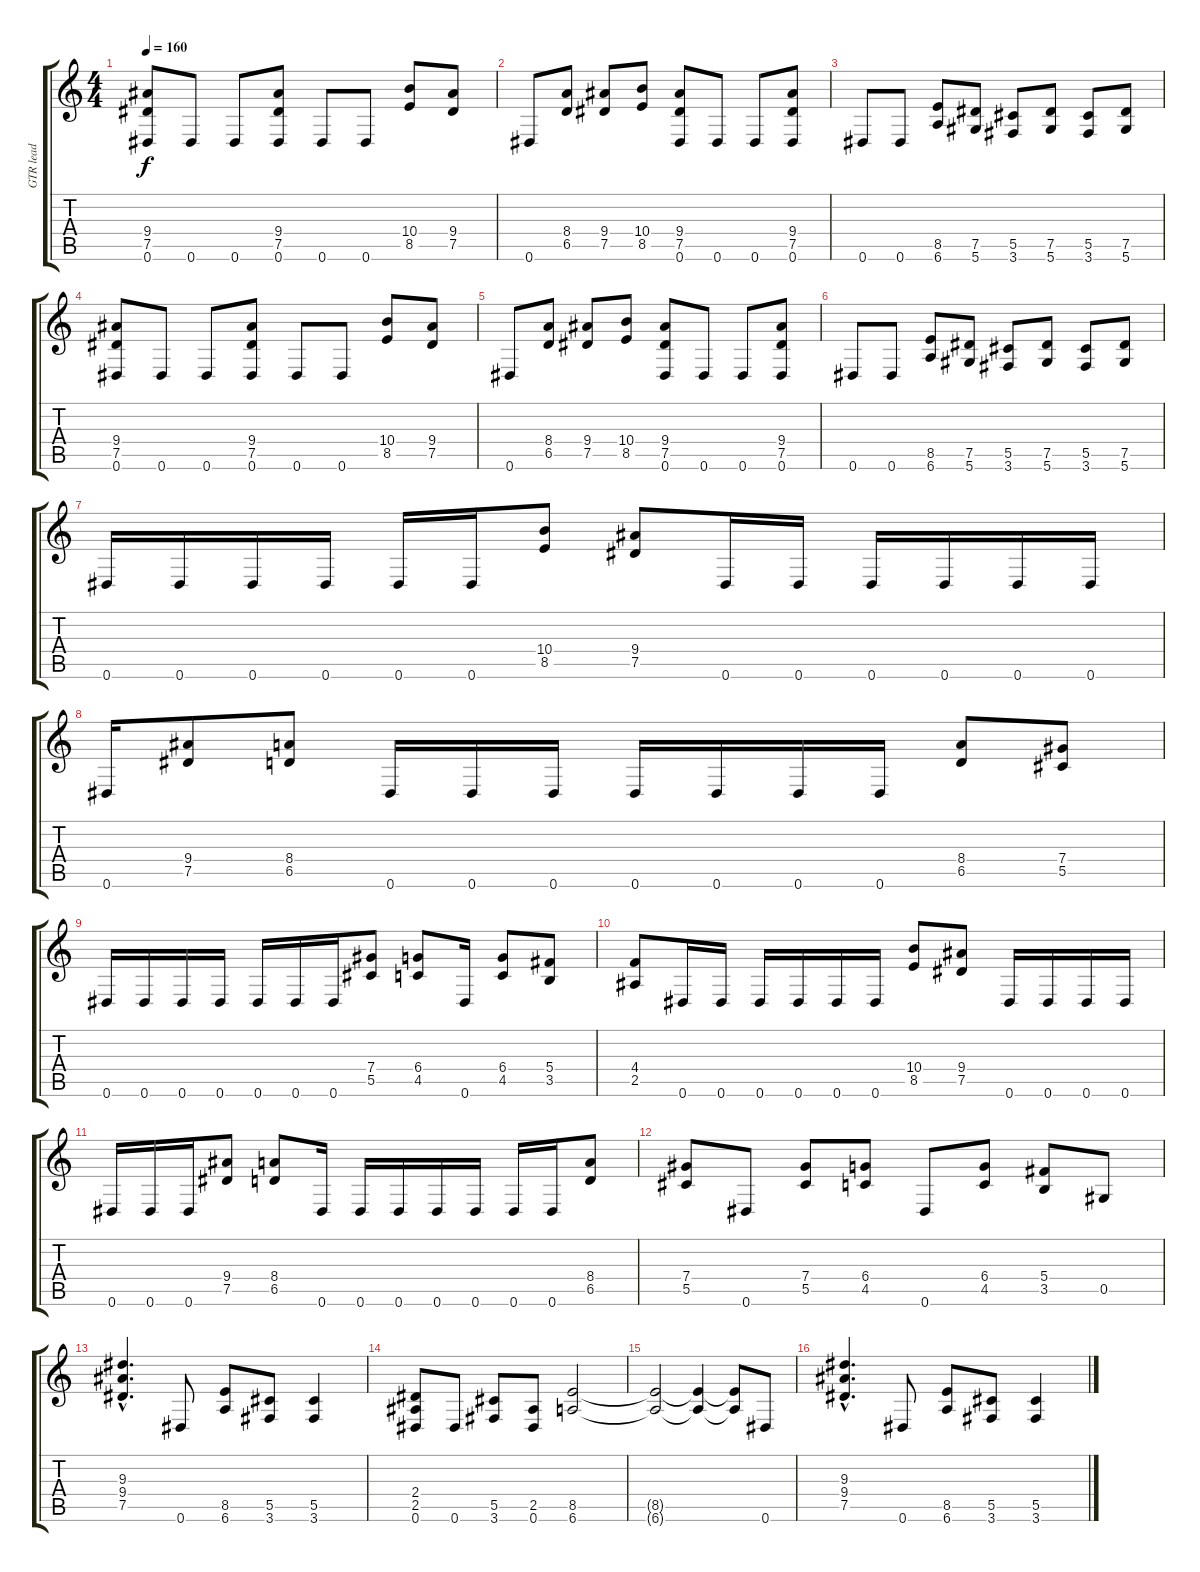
\track ("GTR lead" "GTR lead") {instrument distortionguitar}
\staff {score tabs}
\tuning (Eb4 Bb3 Gb3 Db3 Ab2 Eb2) {hide}
\ts (4 4)
\tempo 160
\clef g2
\ks c
(9.4 7.5 0.6).8{dy f} 0.6.8 0.6.8 (9.4 7.5 0.6).8 0.6.8 0.6.8 (10.4 8.5).8 (9.4 7.5).8 |
0.6.8 (8.4 6.5).8 (9.4 7.5).8 (10.4 8.5).8 (9.4 7.5 0.6).8 0.6.8 0.6.8 (9.4 7.5 0.6).8 |
0.6.8 0.6.8 (8.5 6.6).8 (7.5 5.6).8 (5.5 3.6).8 (7.5 5.6).8 (5.5 3.6).8 (7.5 5.6).8 |
(9.4 7.5 0.6).8 0.6.8 0.6.8 (9.4 7.5 0.6).8 0.6.8 0.6.8 (10.4 8.5).8 (9.4 7.5).8 |
0.6.8 (8.4 6.5).8 (9.4 7.5).8 (10.4 8.5).8 (9.4 7.5 0.6).8 0.6.8 0.6.8 (9.4 7.5 0.6).8 |
0.6.8 0.6.8 (8.5 6.6).8 (7.5 5.6).8 (5.5 3.6).8 (7.5 5.6).8 (5.5 3.6).8 (7.5 5.6).8 |
0.6.16 0.6.16 0.6.16 0.6.16 0.6.16 0.6.16 (10.4 8.5).8 (9.4 7.5).8 0.6.16 0.6.16 0.6.16 0.6.16 0.6.16 0.6.16 |
0.6.16 (9.4 7.5).8 (8.4 6.5).8 0.6.16 0.6.16 0.6.16 0.6.16 0.6.16 0.6.16 0.6.16 (8.4 6.5).8 (7.4 5.5).8 |
0.6.16 0.6.16 0.6.16 0.6.16 0.6.16 0.6.16 0.6.16 (7.4 5.5).8 (6.4 4.5).8 0.6.16 (6.4 4.5).8 (5.4 3.5).8 |
(4.4 2.5).8 0.6.16 0.6.16 0.6.16 0.6.16 0.6.16 0.6.16 (10.4 8.5).8 (9.4 7.5).8 0.6.16 0.6.16 0.6.16 0.6.16 |
0.6.16 0.6.16 0.6.16 (9.4 7.5).8 (8.4 6.5).8 0.6.16 0.6.16 0.6.16 0.6.16 0.6.16 0.6.16 0.6.16 (8.4 6.5).8 |
(7.4 5.5).8 0.6.8 (7.4 5.5).8 (6.4 4.5).8 0.6.8 (6.4 4.5).8 (5.4 3.5).8 0.5.8 |
(9.3{hac} 9.4{hac} 7.5{hac}).4{d} 0.6.8 (8.5 6.6).8 (5.5 3.6).8 (5.5 3.6).4 |
(2.4 2.5 0.6).8 0.6.8 (5.5 3.6).8 (2.5 0.6).8 (8.5 6.6).2 |
(8.5{t} 6.6{t}).2 (8.5{t} 6.6{t}).4 (8.5{t} 6.6{t}).8 0.6.8 |
(9.3{hac} 9.4{hac} 7.5{hac}).4{d} 0.6.8 (8.5 6.6).8 (5.5 3.6).8 (5.5 3.6).4
